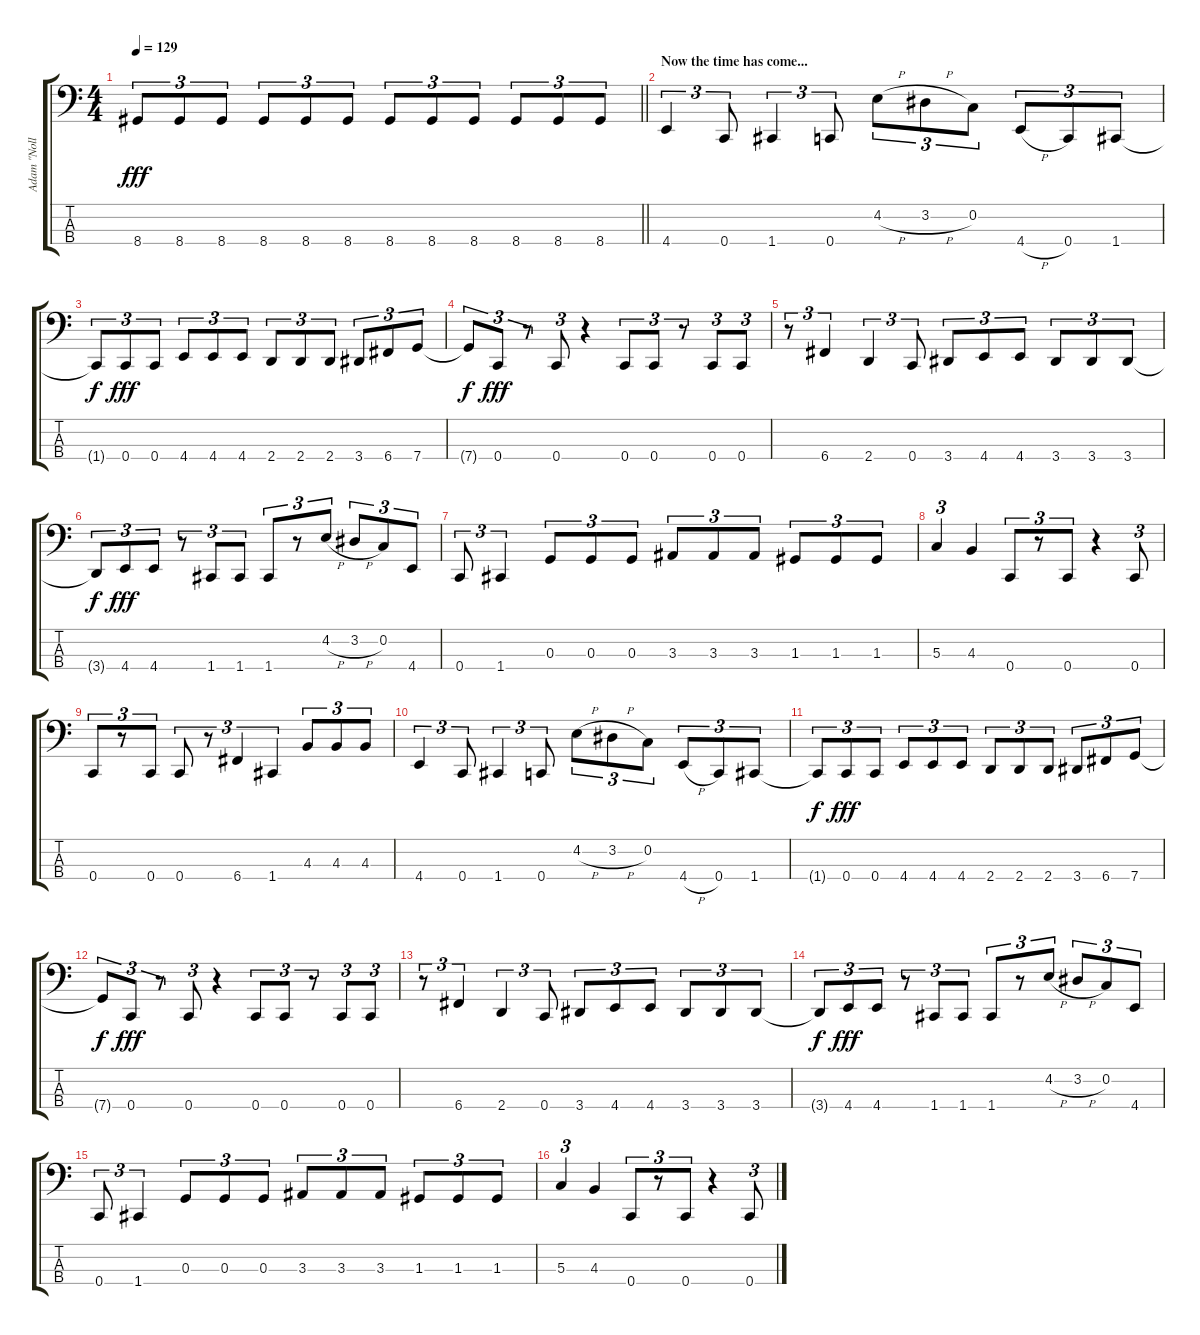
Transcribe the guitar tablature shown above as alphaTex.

\track ("Adam \"Nolly\" Getgood - Bass" "Adam \"Noll") {instrument electricbassfinger}
\staff {score tabs}
\tuning (F2 C2 G1 C1) {hide}
\ts (4 4)
\tempo 129
\clef f4
\barLineRight lightlight
\ks c
8.4.8{tu (3 2) dy fff} 8.4.8{tu (3 2)} 8.4.8{tu (3 2)} 8.4.8{tu (3 2)} 8.4.8{tu (3 2)} 8.4.8{tu (3 2)} 8.4.8{tu (3 2)} 8.4.8{tu (3 2)} 8.4.8{tu (3 2)} 8.4.8{tu (3 2)} 8.4.8{tu (3 2)} 8.4.8{tu (3 2)} |
\section ("" "Now the time has come...")
4.4.4{tu (3 2)} 0.4.8{tu (3 2)} 1.4.4{tu (3 2)} 0.4.8{tu (3 2)} 4.2{h}.8{tu (3 2)} 3.2{h}.8{tu (3 2)} 0.2.8{tu (3 2)} 4.4{h}.8{tu (3 2)} 0.4.8{tu (3 2)} 1.4.8{tu (3 2)} |
1.4{t}.8{tu (3 2) dy f} 0.4.8{tu (3 2) dy fff} 0.4.8{tu (3 2)} 4.4.8{tu (3 2)} 4.4.8{tu (3 2)} 4.4.8{tu (3 2)} 2.4.8{tu (3 2)} 2.4.8{tu (3 2)} 2.4.8{tu (3 2)} 3.4.8{tu (3 2)} 6.4.8{tu (3 2)} 7.4.8{tu (3 2)} |
7.4{t}.8{tu (3 2) dy f} 0.4.8{tu (3 2) dy fff} r.8{tu (3 2)} 0.4.8{tu (3 2)} r.4 0.4.8{tu (3 2)} 0.4.8{tu (3 2)} r.8{tu (3 2)} 0.4.8{tu (3 2)} 0.4.8{tu (3 2)} |
r.8{tu (3 2)} 6.4.4{tu (3 2)} 2.4.4{tu (3 2)} 0.4.8{tu (3 2)} 3.4.8{tu (3 2)} 4.4.8{tu (3 2)} 4.4.8{tu (3 2)} 3.4.8{tu (3 2)} 3.4.8{tu (3 2)} 3.4.8{tu (3 2)} |
3.4{t}.8{tu (3 2) dy f} 4.4.8{tu (3 2) dy fff} 4.4.8{tu (3 2)} r.8{tu (3 2)} 1.4.8{tu (3 2)} 1.4.8{tu (3 2)} 1.4.8{tu (3 2)} r.8{tu (3 2)} 4.2{h}.8{tu (3 2)} 3.2{h}.8{tu (3 2)} 0.2.8{tu (3 2)} 4.4.8{tu (3 2)} |
0.4.8{tu (3 2)} 1.4.4{tu (3 2)} 0.3.8{tu (3 2)} 0.3.8{tu (3 2)} 0.3.8{tu (3 2)} 3.3.8{tu (3 2)} 3.3.8{tu (3 2)} 3.3.8{tu (3 2)} 1.3.8{tu (3 2)} 1.3.8{tu (3 2)} 1.3.8{tu (3 2)} |
5.3.4{tu (3 2)} 4.3.4 0.4.8{tu (3 2)} r.8{tu (3 2)} 0.4.8{tu (3 2)} r.4 0.4.8{tu (3 2)} |
0.4.8{tu (3 2)} r.8{tu (3 2)} 0.4.8{tu (3 2)} 0.4.8{tu (3 2)} r.8{tu (3 2)} 6.4.4{tu (3 2)} 1.4.4{tu (3 2)} 4.3.8{tu (3 2)} 4.3.8{tu (3 2)} 4.3.8{tu (3 2)} |
4.4.4{tu (3 2)} 0.4.8{tu (3 2)} 1.4.4{tu (3 2)} 0.4.8{tu (3 2)} 4.2{h}.8{tu (3 2)} 3.2{h}.8{tu (3 2)} 0.2.8{tu (3 2)} 4.4{h}.8{tu (3 2)} 0.4.8{tu (3 2)} 1.4.8{tu (3 2)} |
1.4{t}.8{tu (3 2) dy f} 0.4.8{tu (3 2) dy fff} 0.4.8{tu (3 2)} 4.4.8{tu (3 2)} 4.4.8{tu (3 2)} 4.4.8{tu (3 2)} 2.4.8{tu (3 2)} 2.4.8{tu (3 2)} 2.4.8{tu (3 2)} 3.4.8{tu (3 2)} 6.4.8{tu (3 2)} 7.4.8{tu (3 2)} |
7.4{t}.8{tu (3 2) dy f} 0.4.8{tu (3 2) dy fff} r.8{tu (3 2)} 0.4.8{tu (3 2)} r.4 0.4.8{tu (3 2)} 0.4.8{tu (3 2)} r.8{tu (3 2)} 0.4.8{tu (3 2)} 0.4.8{tu (3 2)} |
r.8{tu (3 2)} 6.4.4{tu (3 2)} 2.4.4{tu (3 2)} 0.4.8{tu (3 2)} 3.4.8{tu (3 2)} 4.4.8{tu (3 2)} 4.4.8{tu (3 2)} 3.4.8{tu (3 2)} 3.4.8{tu (3 2)} 3.4.8{tu (3 2)} |
3.4{t}.8{tu (3 2) dy f} 4.4.8{tu (3 2) dy fff} 4.4.8{tu (3 2)} r.8{tu (3 2)} 1.4.8{tu (3 2)} 1.4.8{tu (3 2)} 1.4.8{tu (3 2)} r.8{tu (3 2)} 4.2{h}.8{tu (3 2)} 3.2{h}.8{tu (3 2)} 0.2.8{tu (3 2)} 4.4.8{tu (3 2)} |
0.4.8{tu (3 2)} 1.4.4{tu (3 2)} 0.3.8{tu (3 2)} 0.3.8{tu (3 2)} 0.3.8{tu (3 2)} 3.3.8{tu (3 2)} 3.3.8{tu (3 2)} 3.3.8{tu (3 2)} 1.3.8{tu (3 2)} 1.3.8{tu (3 2)} 1.3.8{tu (3 2)} |
5.3.4{tu (3 2)} 4.3.4 0.4.8{tu (3 2)} r.8{tu (3 2)} 0.4.8{tu (3 2)} r.4 0.4.8{tu (3 2)}
